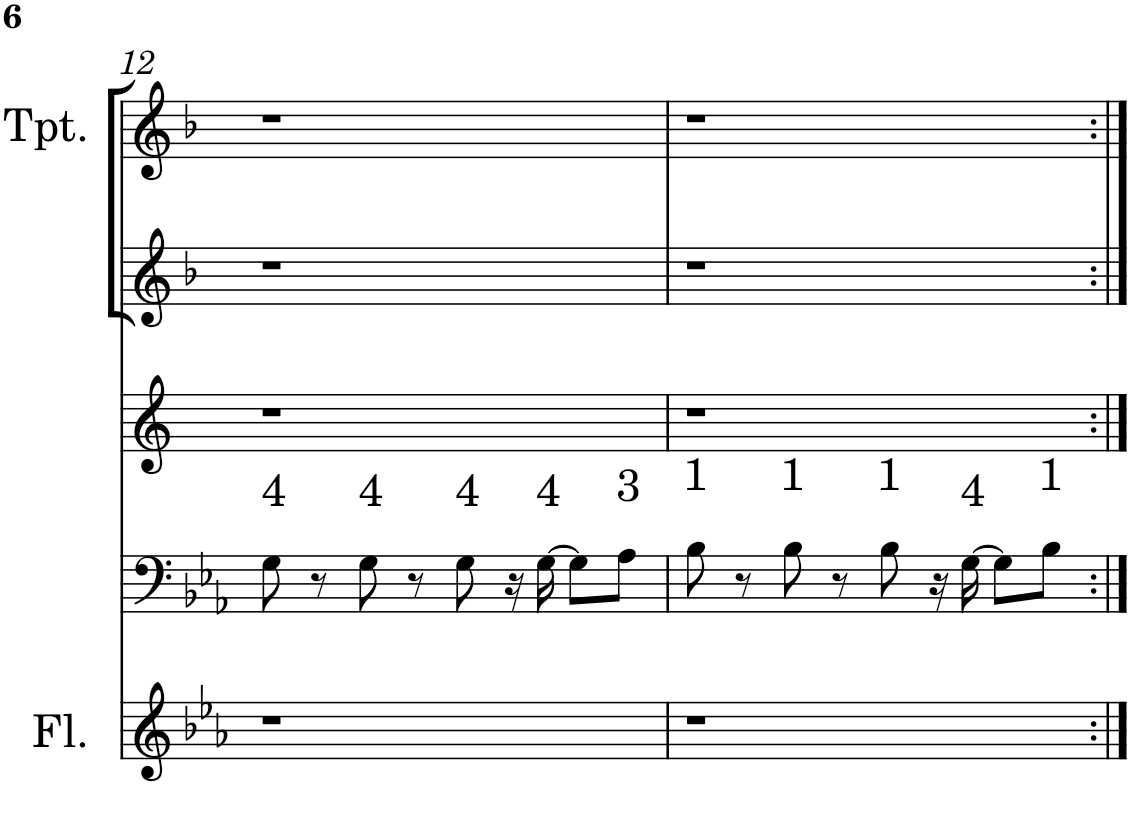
**kern	**kern	**kern	**kern	**kern
*part5	*part4	*part3	*part2	*part1
*staff5	*staff4	*staff3	*staff2	*staff1
*I"Flauta	*I"Trombone	*I"Saxofone Alto	*I"Trompete Bb	*I"Trumpet in Bb
*I'Fl.	*I'Trb	*	*I'Tpt	*I'Tpt.
!!LO:PB:g=z
*clefG2	*clefF4	*clefG2	*clefG2	*clefG2
*	*	*Trd5c9	*Trd1c2	*Trd1c2
*k[b-e-a-]	*k[b-e-a-]	*k[]	*k[b-]	*k[b-]
*E-:	*E-:	*	*F:	*F:
*M4/4	*M4/4	*M4/4	*M4/4	*M4/4
=12	=12	=12	=12	=12
!	!LO:TX:a:t=4	!	!	!
1r	8G\	1r	1r	1r
.	8r	.	.	.
!	!LO:TX:a:t=4	!	!	!
.	8G\	.	.	.
.	8r	.	.	.
!	!LO:TX:a:t=4	!	!	!
.	8G\	.	.	.
.	16r	.	.	.
!	!LO:TX:a:t=4	!	!	!
.	[>16G\	.	.	.
.	8G\L]	.	.	.
!	!LO:TX:a:t=3	!	!	!
.	8A-\J	.	.	.
=13	=13	=13	=13	=13
!	!LO:TX:a:t=1	!	!	!
1r	8B-\	1r	1r	1r
.	8r	.	.	.
!	!LO:TX:a:t=1	!	!	!
.	8B-\	.	.	.
.	8r	.	.	.
!	!LO:TX:a:t=1	!	!	!
.	8B-\	.	.	.
.	16r	.	.	.
!	!LO:TX:a:t=4	!	!	!
.	[>16G\	.	.	.
.	8G\L]	.	.	.
!	!LO:TX:a:t=1	!	!	!
.	8B-\J	.	.	.
=:|!	=:|!	=:|!	=:|!	=:|!
*-	*-	*-	*-	*-
